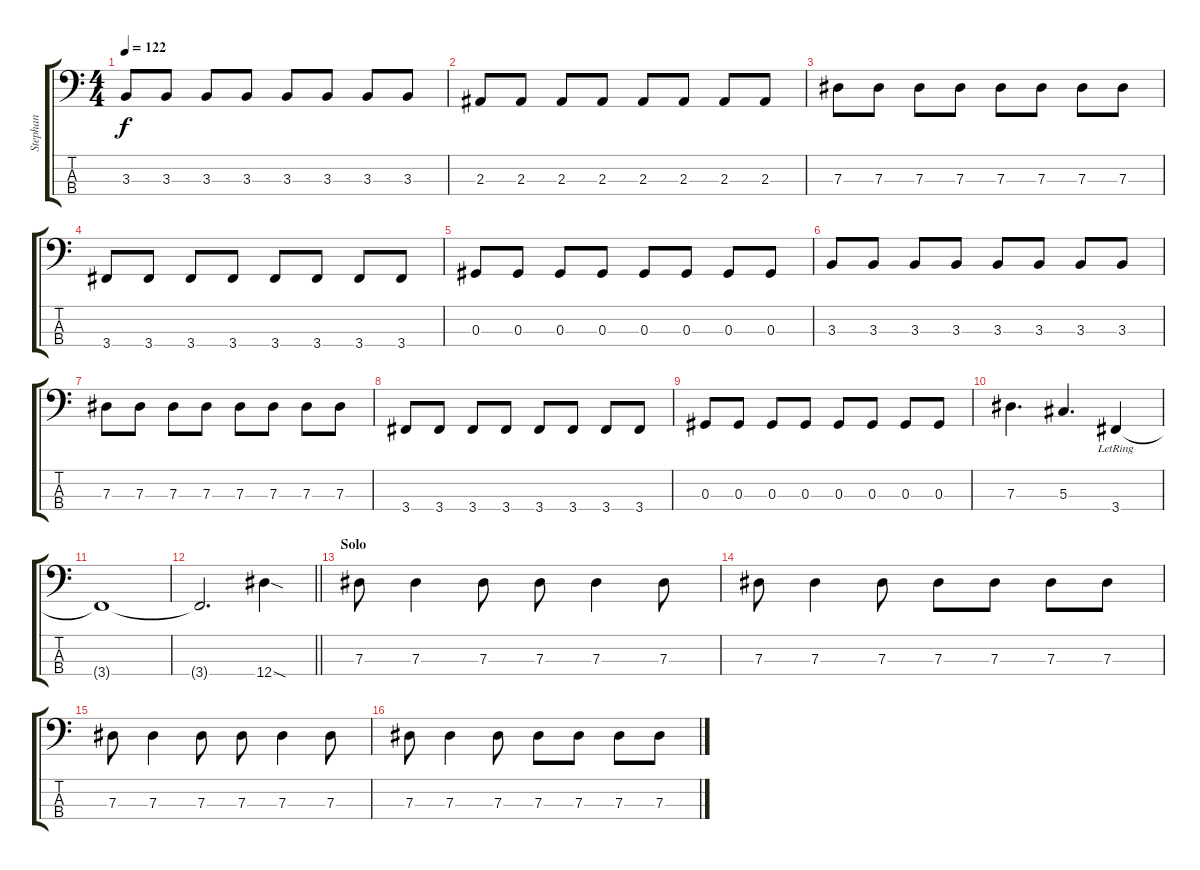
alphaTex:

\track ("Stephan" "Stephan") {instrument electricbasspick}
\staff {score tabs}
\tuning (Gb2 Db2 Ab1 Eb1) {hide}
\ts (4 4)
\tempo 122
\clef f4
\ks c
3.3.8{dy f} 3.3.8 3.3.8 3.3.8 3.3.8 3.3.8 3.3.8 3.3.8 |
2.3.8 2.3.8 2.3.8 2.3.8 2.3.8 2.3.8 2.3.8 2.3.8 |
7.3.8 7.3.8 7.3.8 7.3.8 7.3.8 7.3.8 7.3.8 7.3.8 |
3.4.8 3.4.8 3.4.8 3.4.8 3.4.8 3.4.8 3.4.8 3.4.8 |
0.3.8 0.3.8 0.3.8 0.3.8 0.3.8 0.3.8 0.3.8 0.3.8 |
3.3.8 3.3.8 3.3.8 3.3.8 3.3.8 3.3.8 3.3.8 3.3.8 |
7.3.8 7.3.8 7.3.8 7.3.8 7.3.8 7.3.8 7.3.8 7.3.8 |
3.4.8 3.4.8 3.4.8 3.4.8 3.4.8 3.4.8 3.4.8 3.4.8 |
0.3.8 0.3.8 0.3.8 0.3.8 0.3.8 0.3.8 0.3.8 0.3.8 |
7.3.4{d} 5.3.4{d} 3.4{lr}.4 |
3.4{t}.1{volume 0} |
\barLineRight lightlight
3.4{t}.2{d} 12.4{sod}.4{volume 11} |
\section ("" "Solo")
7.3.8 7.3.4 7.3.8 7.3.8 7.3.4 7.3.8 |
7.3.8 7.3.4 7.3.8 7.3.8 7.3.8 7.3.8 7.3.8 |
7.3.8 7.3.4 7.3.8 7.3.8 7.3.4 7.3.8 |
7.3.8 7.3.4 7.3.8 7.3.8 7.3.8 7.3.8 7.3.8
